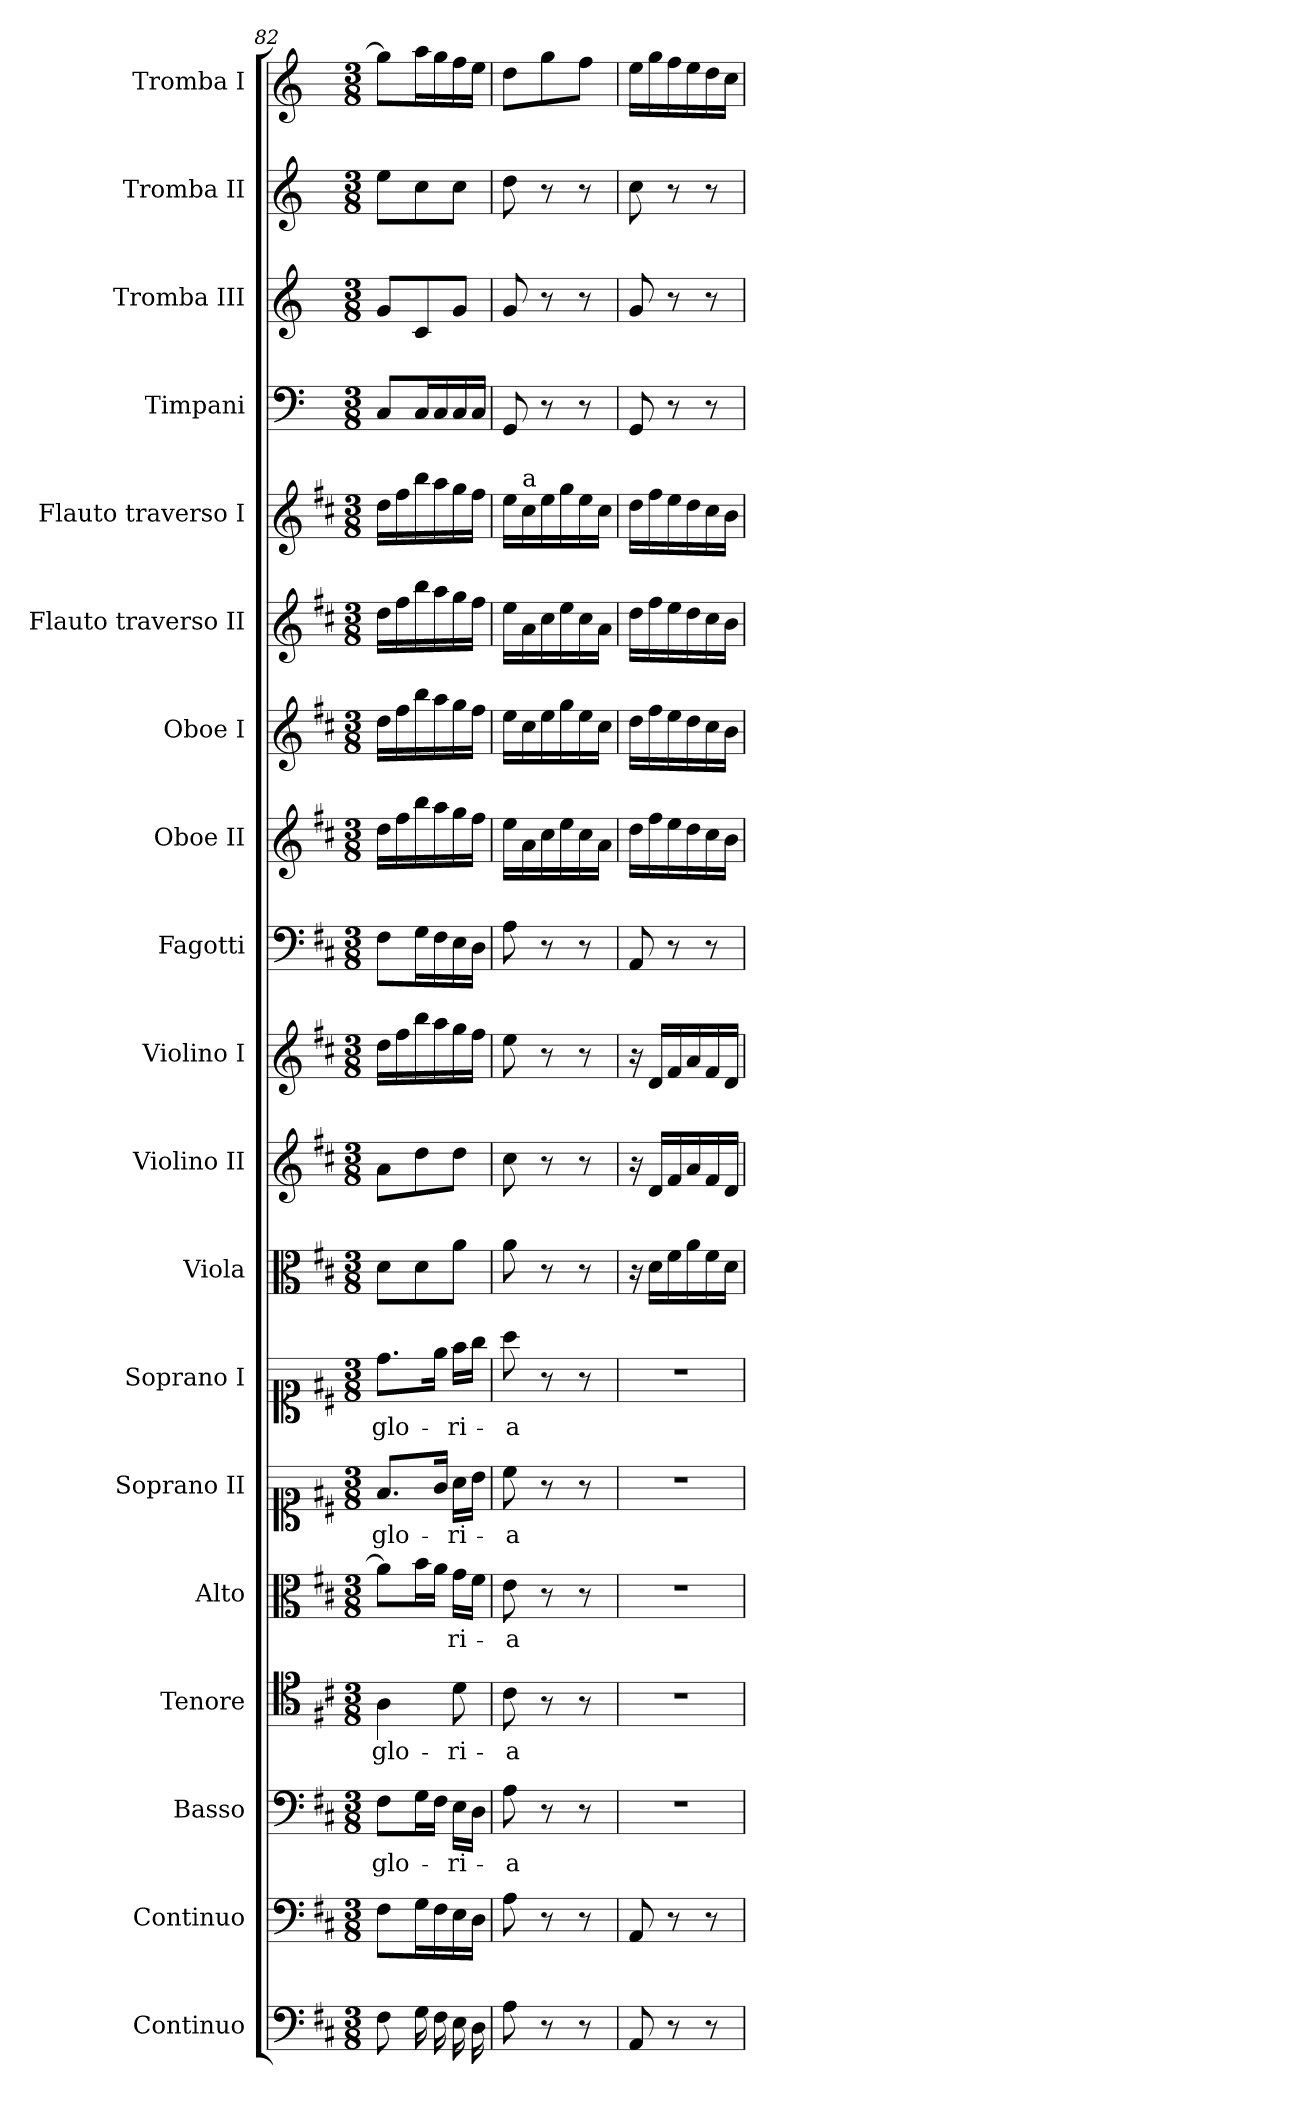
**kern	**kern	**kern	**text	**kern	**text	**kern	**text	**kern	**text	**kern	**text	**kern	**kern	**kern	**kern	**kern	**kern	**kern	**kern	**kern	**kern	**kern	**kern
*part19	*part18	*part17	*part17	*part16	*part16	*part15	*part15	*part14	*part14	*part13	*part13	*part12	*part11	*part10	*part9	*part8	*part7	*part6	*part5	*part4	*part3	*part2	*part1
*staff19	*staff18	*staff17	*staff17	*staff16	*staff16	*staff15	*staff15	*staff14	*staff14	*staff13	*staff13	*staff12	*staff11	*staff10	*staff9	*staff8	*staff7	*staff6	*staff5	*staff4	*staff3	*staff2	*staff1
*I"Continuo	*I"Continuo	*I"Basso	*	*I"Tenore	*	*I"Alto	*	*I"Soprano II	*	*I"Soprano I	*	*I"Viola	*I"Violino II	*I"Violino I	*I"Fagotti	*I"Oboe II	*I"Oboe I	*I"Flauto traverso II	*I"Flauto traverso I	*I"Timpani	*I"Tromba III	*I"Tromba II	*I"Tromba I
*I'Cont.	*I'Cont.	*I'B.	*	*I'T.	*	*I'A.	*	*I'S. II	*	*I'S. I	*	*I'Vla.	*I'Vln. II	*I'Vln. I	*I'Fgt.	*I'Ob. II	*I'Ob. I	*I'Fl. trv. II	*I'Fl. trv. I	*I'Timp.	*I'Tr. III	*I'Tr. II	*I'Tr. I
*clefF4	*clefF4	*clefF4	*	*clefC4	*	*clefC3	*	*clefC1	*	*clefC1	*	*clefC3	*clefG2	*clefG2	*clefF4	*clefG2	*clefG2	*clefG2	*clefG2	*clefF4	*clefG2	*clefG2	*clefG2
*	*	*	*	*	*	*	*	*	*	*	*	*	*	*	*	*	*	*	*	*ITrd-1c-2	*ITrd-1c-2	*ITrd-1c-2	*ITrd-1c-2
*k[f#c#]	*k[f#c#]	*k[f#c#]	*	*k[f#c#]	*	*k[f#c#]	*	*k[f#c#]	*	*k[f#c#]	*	*k[f#c#]	*k[f#c#]	*k[f#c#]	*k[f#c#]	*k[f#c#]	*k[f#c#]	*k[f#c#]	*k[f#c#]	*k[f#c#]	*k[f#c#]	*k[f#c#]	*k[f#c#]
*M3/8	*M3/8	*M3/8	*	*M3/8	*	*M3/8	*	*M3/8	*	*M3/8	*	*M3/8	*M3/8	*M3/8	*M3/8	*M3/8	*M3/8	*M3/8	*M3/8	*M3/8	*M3/8	*M3/8	*M3/8
=82	=82	=82	=82	=82	=82	=82	=82	=82	=82	=82	=82	=82	=82	=82	=82	=82	=82	=82	=82	=82	=82	=82	=82
8F#	8F#\L	8F#\L	glo-	4A\	glo-	8a\L]	.	8.f#/L	glo-	8.dd\L	glo-	8d\L	8a\L	16dd\LL	8F#\L	16dd\LL	16dd\LL	16dd\LL	16dd\LL	8D/L	8a/L	8ff#\L	8aa\L]
.	.	.	.	.	.	.	.	.	.	.	.	.	.	16ff#\	.	16ff#\	16ff#\	16ff#\	16ff#\	.	.	.	.
16G	16G\L	16G\L	.	.	.	16b\L	.	.	.	.	.	8d\	8dd\	16bb\	16G\L	16bb\	16bb\	16bb\	16bb\	16D/L	8d/	8dd\	16bb\L
16F#	16F#\	16F#\JJ	.	.	.	16a\JJ	.	16g/Jk	.	16ee\Jk	.	.	.	16aa\	16F#\	16aa\	16aa\	16aa\	16aa\	16D/	.	.	16aa\
16E	16E\	16E\LL	-ri-	8d\	-ri-	16g\LL	-ri-	16a\LL	-ri-	16ff#\LL	-ri-	8a\J	8dd\J	16gg\	16E\	16gg\	16gg\	16gg\	16gg\	16D/	8a/J	8dd\J	16gg\
16D	16D\JJ	16D\JJ	.	.	.	16f#\JJ	.	16b\JJ	.	16gg\JJ	.	.	.	16ff#\JJ	16D\JJ	16ff#\JJ	16ff#\JJ	16ff#\JJ	16ff#\JJ	16D/JJ	.	.	16ff#\JJ
=83	=83	=83	=83	=83	=83	=83	=83	=83	=83	=83	=83	=83	=83	=83	=83	=83	=83	=83	=83	=83	=83	=83	=83
8A	8A\	8A\	-a	8c#\	-a	8e\	-a	8cc#\	-a	8aa\	-a	8a\	8cc#\	8ee\	8A\	16ee\LL	16ee\LL	16ee\LL	16ee\LL	8AA/	8a/	8ee\	8ee\L
!	!	!	!	!	!	!	!	!	!	!	!	!	!	!	!	!	!	!	!LO:TX:a:t=a	!	!	!	!
.	.	.	.	.	.	.	.	.	.	.	.	.	.	.	.	16a\	16cc#\	16a\	16cc#\	.	.	.	.
8r	8r	8r	.	8r	.	8r	.	8r	.	8r	.	8r	8r	8r	8r	16cc#\	16ee\	16cc#\	16ee\	8r	8r	8r	8aa\
.	.	.	.	.	.	.	.	.	.	.	.	.	.	.	.	16ee\	16gg\	16ee\	16gg\	.	.	.	.
8r	8r	8r	.	8r	.	8r	.	8r	.	8r	.	8r	8r	8r	8r	16cc#\	16ee\	16cc#\	16ee\	8r	8r	8r	8gg\J
.	.	.	.	.	.	.	.	.	.	.	.	.	.	.	.	16a\JJ	16cc#\JJ	16a\JJ	16cc#\JJ	.	.	.	.
=84	=84	=84	=84	=84	=84	=84	=84	=84	=84	=84	=84	=84	=84	=84	=84	=84	=84	=84	=84	=84	=84	=84	=84
8AA	8AA/	4.r	.	4.r	.	4.r	.	4.r	.	4.r	.	16r	16r	16r	8AA/	16dd\LL	16dd\LL	16dd\LL	16dd\LL	8AA/	8a/	8dd\	16ff#\LL
.	.	.	.	.	.	.	.	.	.	.	.	16d\LL	16d/LL	16d/LL	.	16ff#\	16ff#\	16ff#\	16ff#\	.	.	.	16aa\
8r	8r	.	.	.	.	.	.	.	.	.	.	16f#\	16f#/	16f#/	8r	16ee\	16ee\	16ee\	16ee\	8r	8r	8r	16gg\
.	.	.	.	.	.	.	.	.	.	.	.	16a\	16a/	16a/	.	16dd\	16dd\	16dd\	16dd\	.	.	.	16ff#\
8r	8r	.	.	.	.	.	.	.	.	.	.	16f#\	16f#/	16f#/	8r	16cc#\	16cc#\	16cc#\	16cc#\	8r	8r	8r	16ee\
.	.	.	.	.	.	.	.	.	.	.	.	16d\JJ	16d/JJ	16d/JJ	.	16b\JJ	16b\JJ	16b\JJ	16b\JJ	.	.	.	16dd\JJ
=	=	=	=	=	=	=	=	=	=	=	=	=	=	=	=	=	=	=	=	=	=	=	=
*-	*-	*-	*-	*-	*-	*-	*-	*-	*-	*-	*-	*-	*-	*-	*-	*-	*-	*-	*-	*-	*-	*-	*-
